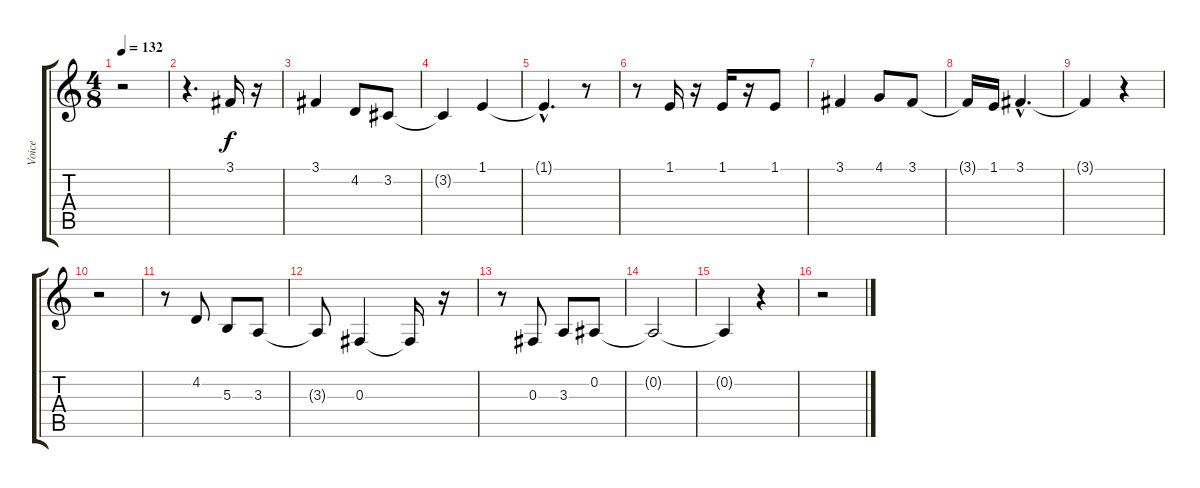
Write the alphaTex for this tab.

\track ("Voice" "Voice") {instrument tenorsax}
\staff {score tabs}
\tuning (Eb4 Bb3 Gb3 Db3 Ab2 Eb2) {hide}
\ts (4 8)
\tempo 132
\clef g2
\ks c
r.2{dy f} |
r.4{d} 3.1.16 r.16 |
3.1.4 4.2.8 3.2.8 |
3.2{t}.4 1.1.4 |
1.1{hac t}.4{d} r.8 |
r.8 1.1.16 r.16 1.1.16 r.16 1.1.8 |
3.1.4 4.1.8 3.1.8 |
3.1{t}.16 1.1.16 3.1{hac}.4{d} |
3.1{t}.4 r.4 |
r.2 |
r.8 4.2.8 5.3.8 3.3.8 |
3.3{t}.8 0.3.4 0.3{t}.16 r.16 |
r.8 0.3.8 3.3.8 0.2.8 |
0.2{t}.2 |
0.2{t}.4 r.4 |
r.2
